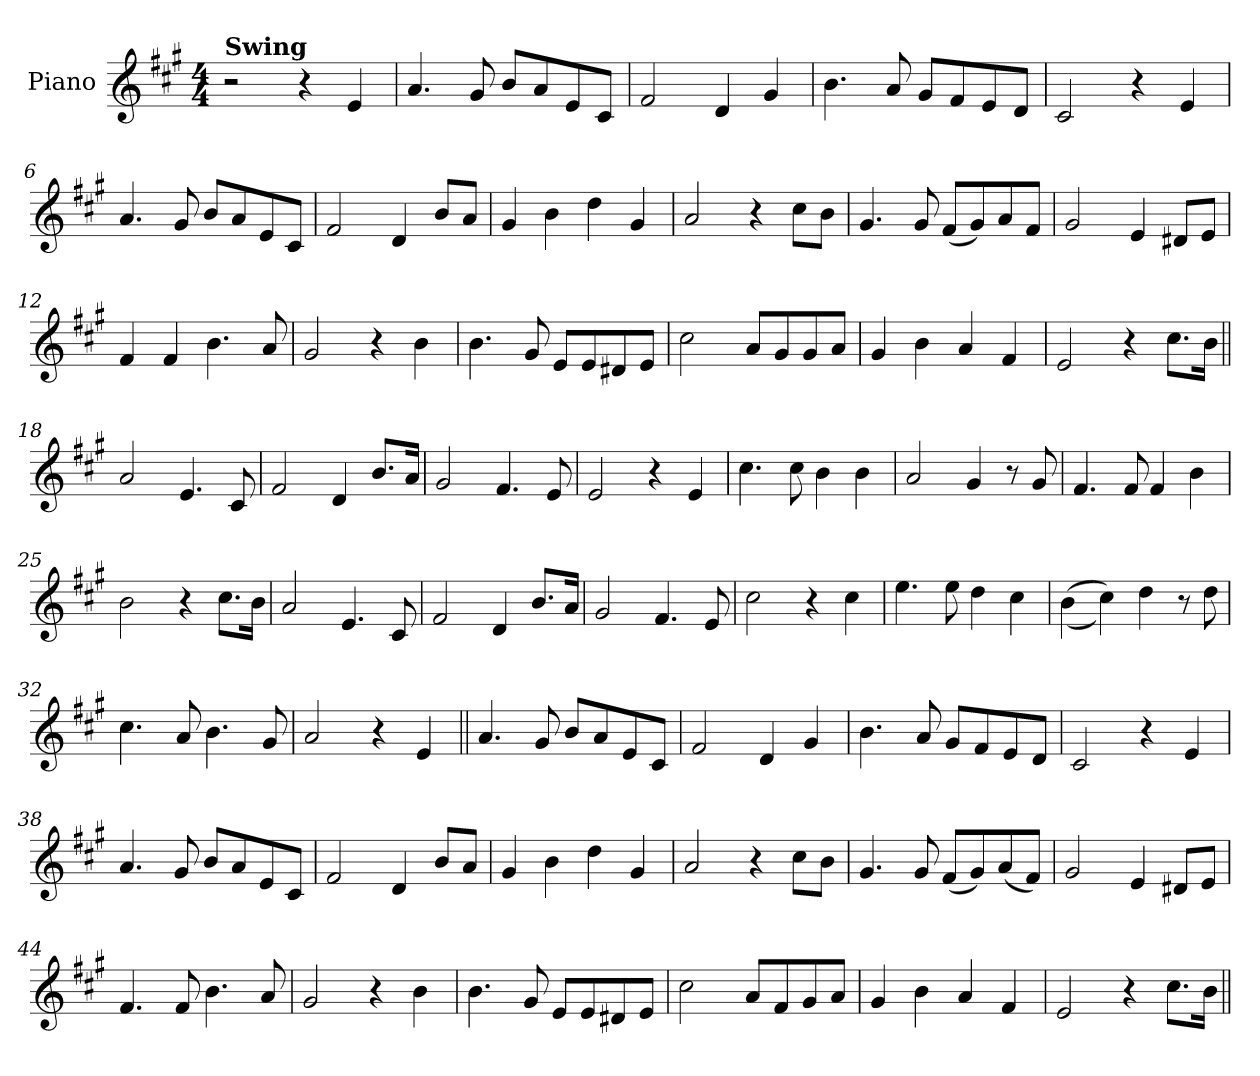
**kern
*part1
*staff1
*I"Piano
*I'Pno.
*clefG2
*k[f#c#g#]
*M4/4
=1
!LO:TX:a:B:t=Swing
2r
4r
4e
=2
4.a
8g#
8bL
8a
8e
8c#J
=3
2f#
4d
4g#
=4
4.b
8a
8g#L
8f#
8e
8dJ
=5
2c#
4r
4e
=6
4.a
8g#
8bL
8a
8e
8c#J
=7
2f#
4d
8bL
8aJ
=8
4g#
4b
4dd
4g#
=9
2a
4r
8cc#L
8bJ
=10
4.g#
8g#
(8f#L
8g#)
8a
8f#J
=11
2g#
4e
8d#XL
8eJ
=12
4f#
4f#
4.b
8a
=13
2g#
4r
4b
=14
4.b
8g#
8eL
8e
8d#X
8eJ
=15
2cc#
8aL
8g#
8g#
8aJ
=16
4g#
4b
4a
4f#
=17
2e
4r
8.cc#L
16bJk
=18||
2a
4.e
8c#
=19
2f#
4d
8.bL
16aJk
=20
2g#
4.f#
8e
=21
2e
4r
4e
=22
4.cc#
8cc#
4b
4b
=23
2a
4g#
8r
8g#
=24
4.f#
8f#
4f#
4b
=25
2b
4r
8.cc#L
16bJk
=26
2a
4.e
8c#
=27
2f#
4d
8.bL
16aJk
=28
2g#
4.f#
8e
=29
2cc#
4r
4cc#
=30
4.ee
8ee
4dd
4cc#
=31
((4b
4cc#))
4dd
8r
8dd
=32
4.cc#
8a
4.b
8g#
=33
2a
4r
4e
=34||
4.a
8g#
8bL
8a
8e
8c#J
=35
2f#
4d
4g#
=36
4.b
8a
8g#L
8f#
8e
8dJ
=37
2c#
4r
4e
=38
4.a
8g#
8bL
8a
8e
8c#J
=39
2f#
4d
8bL
8aJ
=40
4g#
4b
4dd
4g#
=41
2a
4r
8cc#L
8bJ
=42
4.g#
8g#
(8f#L
8g#)
(8a
8f#J)
=43
2g#
4e
8d#XL
8eJ
=44
4.f#
8f#
4.b
8a
=45
2g#
4r
4b
=46
4.b
8g#
8eL
8e
8d#X
8eJ
=47
2cc#
8aL
8f#
8g#
8aJ
=48
4g#
4b
4a
4f#
=49
2e
4r
8.cc#L
16bJk
=||
*-
